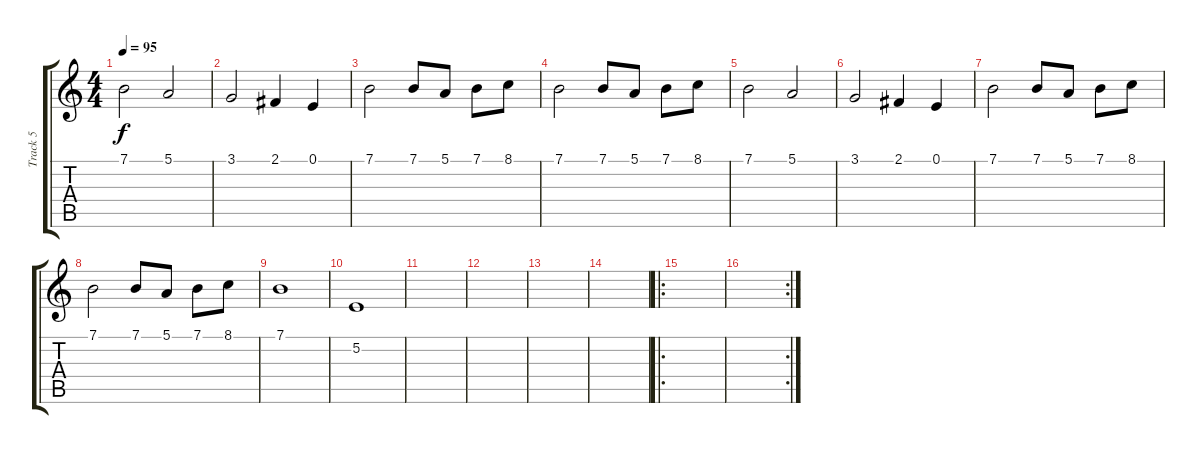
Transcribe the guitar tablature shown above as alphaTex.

\track ("Track 5" "Track 5") {instrument pad1newage}
\staff {score tabs}
\tuning (E4 B3 G3 D3 A2 E2) {hide}
\ts (4 4)
\tempo 95
\clef g2
\ks c
7.1.2{dy f} 5.1.2 |
3.1.2 2.1.4 0.1.4 |
7.1.2 7.1.8 5.1.8 7.1.8 8.1.8 |
7.1.2 7.1.8 5.1.8 7.1.8 8.1.8 |
7.1.2 5.1.2 |
3.1.2 2.1.4 0.1.4 |
7.1.2 7.1.8 5.1.8 7.1.8 8.1.8 |
7.1.2 7.1.8 5.1.8 7.1.8 8.1.8 |
7.1.1 |
5.2.1 |
|
|
|
|
\ro
|
\rc 2
